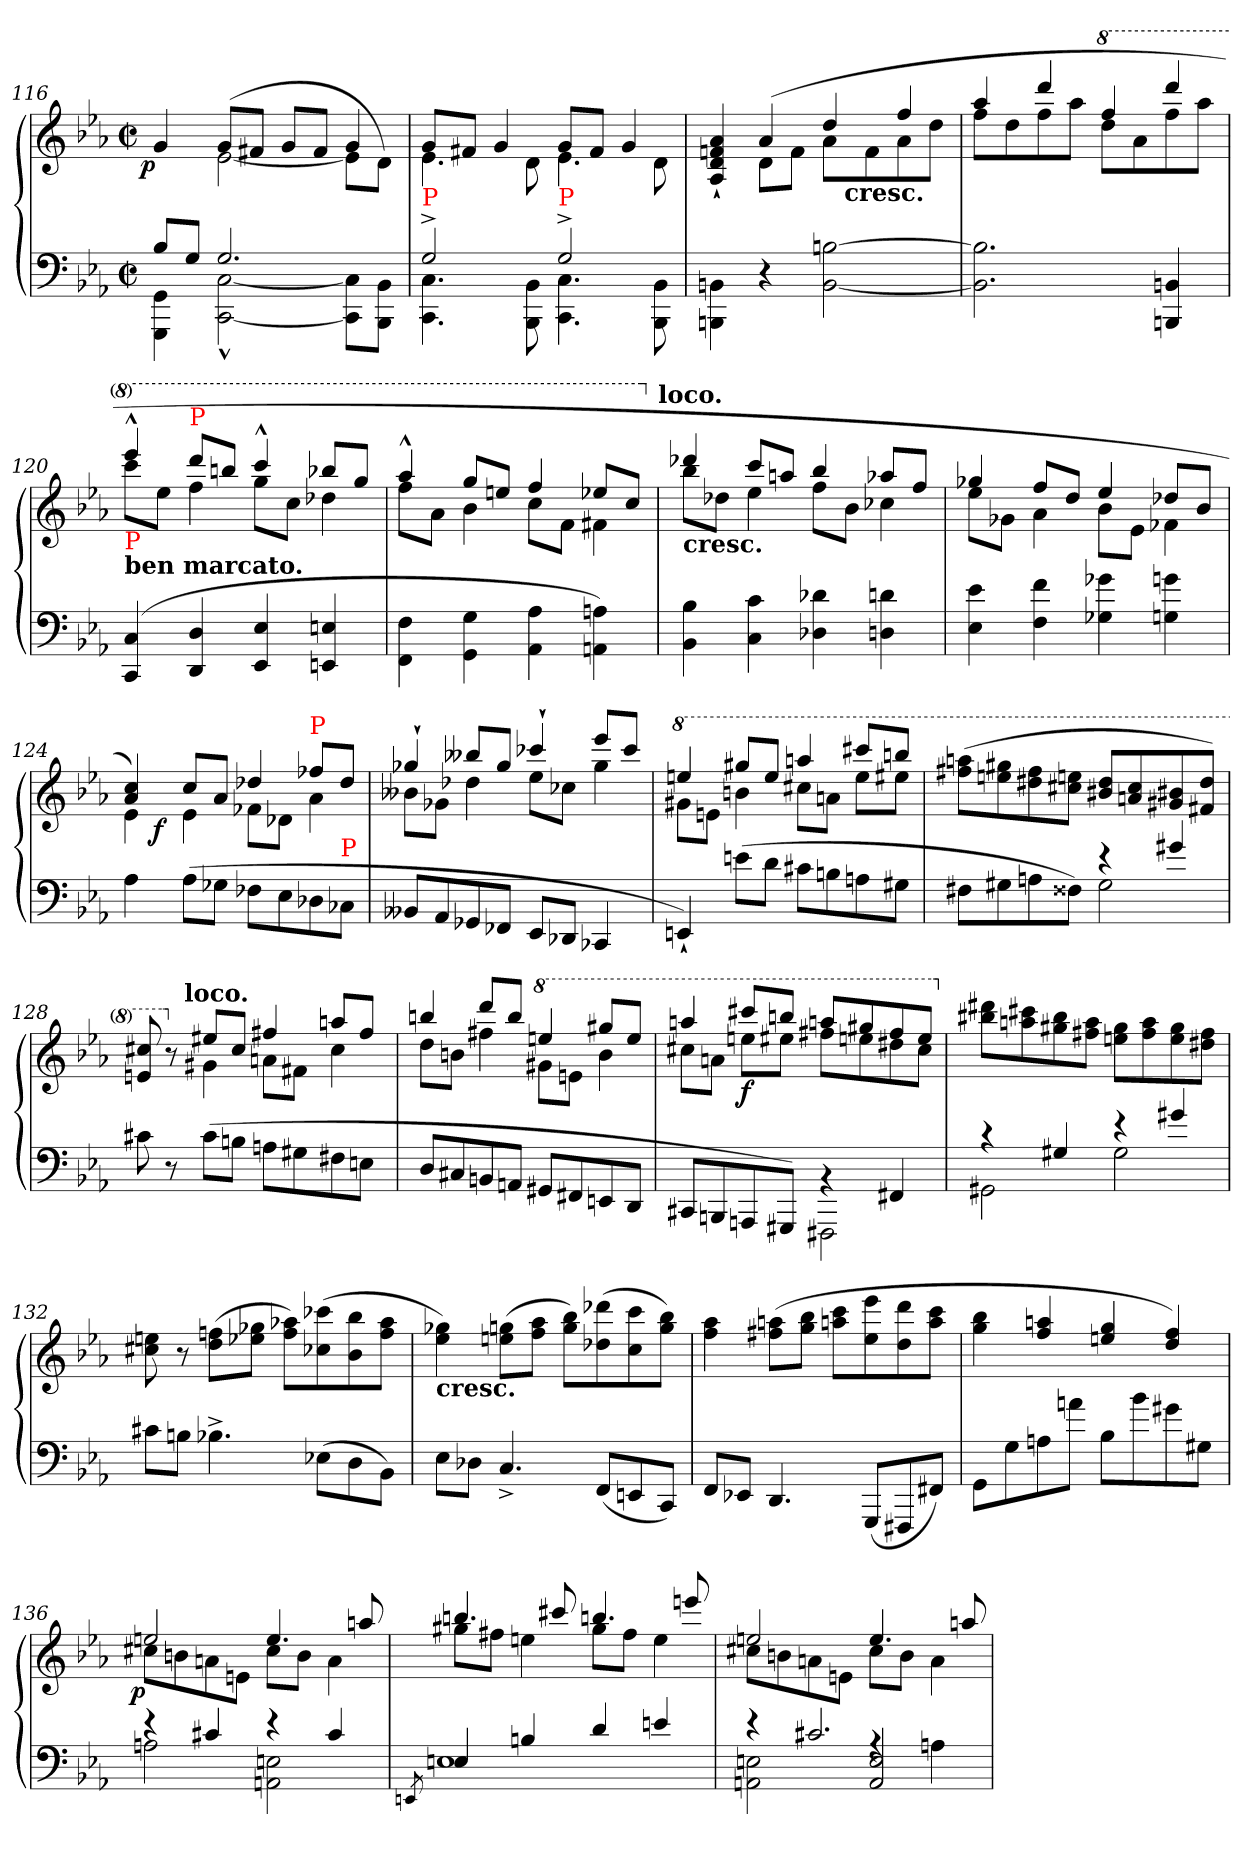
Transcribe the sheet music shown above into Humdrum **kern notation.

**kern	**kern	**dynam
*part1	*part1	*part1
*staff2	*staff1	*staff1/2
*clefF4	*clefG2	*
*k[b-e-a-]	*k[b-e-a-]	*
*c:	*c:	*
*M2/2	*M2/2	*
*met(c|)	*met(c|)	*
=116	=116	=116
*^	*^	*
!	!	!	!	!LO:DY:b:rj
8B-L	4GG 4GGG	4g	4ryy	p
8GJ	.	.	.	.
2.G	[2C^^ [2CC^^	(8gL	[2e-	.
.	.	8f#XJ	.	.
.	.	8gL	.	.
.	.	8f#J	.	.
.	8C] 8CC]L	4g	8e-L]	.
.	8BB- 8BBB-J	.	8dJ)	.
=117	=117	=117	=117	=117
!LO:TX:a:color=red:t=P	!	!	!	!
2G^	4.C 4.CC	8gL	4.e-	.
.	.	8f#XJ	.	.
.	.	4g	.	.
.	8BB- 8BBB-	.	8d	.
!LO:TX:a:color=red:t=P	!	!	!	!
2G^	4.C 4.CC	8gL	4.e-	.
.	.	8f#J	.	.
.	.	4g	.	.
.	8BB- 8BBB-	.	8d	.
*v	*v	*	*	*
=118	=118	=118	=118
*	*	*^	*
4BBn\ 4BBBn\	4a-`> 4fn`> 4d`> 4A-`>	4ryy	2ryy	.
4r	(4a-	8dL	.	.
.	.	8fJ	.	.
[2Bn [2BB	4dd	8a-L	16ryy	.
!	!	!	!LO:TX:b:B:t=cresc.	!
.	.	.	4..ryy	.
.	.	8f	.	.
.	4ff	8a-	.	.
.	.	8ddJ	.	.
*	*	*v	*v	*
=119	=119	=119	=119
2.B] 2.BB]	4aa-	8ffL	.
.	.	8dd	.
.	4ddd	8ff	.
.	.	8aa-J	.
*	*8va	*	*
.	4fff	8dddL	.
.	.	8aa-	.
4BBn 4BBBn	4dddd	8fff	.
.	.	8aaa-J	.
=120	=120	=120	=120
!LO:TX:a:B:t=ben marcato.	!	!	!
!LO:TX:a:color=red:t=P	!	!	!
!	!	!	!LO:DY:b
!	!	!	!LO:DY:n=1:b
(4C 4CC	4eeee-^^	8ccccL	fz fz
.	.	8eee-J	.
!	!LO:TX:a:color=red:t=P	!	!
4D 4DD	8ddddL	4fff	.
.	8bbbnJ	.	.
4E- 4EE-	4cccc^^	8gggL	.
.	.	8cccJ	.
4En 4EEn	8bbb-XL	4ddd-X	.
.	8gggJ	.	.
=121	=121	=121	=121
4F\ 4FF\	4aaa-^^	8fffL	.
.	.	8aa-J	.
4G\ 4GG\	8gggL	4bb-	.
.	8eeenJ	.	.
4A- 4AA-	4fff	8cccL	.
.	.	8ffJ	.
4An 4AAn)	8eee-XL	4ff#X	.
.	8cccJ	.	.
!	!LO:TX:a:B:t=loco.	!	!
=122	=122	=122	=122
*	*X8va	*	*
!	!LO:TX:b:B:t=cresc.	!	!
4B- 4BB-	4ddd-X	8bb-L	.
.	.	8dd-XJ	.
4c 4C	8cccL	4ee-	.
.	8aanJ	.	.
4d-X 4D-X	4bb-	8ffL	.
.	.	8b-J	.
4dn 4Dn	8aa-XL	4cc-X	.
.	8ffJ	.	.
=123	=123	=123	=123
4e- 4E-	4gg-X	8ee-L	.
.	.	8g-XJ	.
4f 4F	8ffL	4a-	.
.	8ddJ	.	.
4g-X 4G-X	4ee-	8b-L	.
.	.	8e-J	.
4gn 4Gn	8dd-XL	4f-X	.
.	8b-J	.	.
=124	=124	=124	=124
*	*	*^	*
4A-	4cc 4a-)	4e-	8ryy	.
!	!	!	!	!LO:DY:b
.	.	.	2..ryy	f
(>8A-L	8ccL	4e-	.	.
8G-XJ	8a-J	.	.	.
8F-XL	4dd-X	8f-XL	.	.
8E-	.	8d-XJ	.	.
!	!LO:TX:a:color=red:t=P	!	!	!
8D-X	8ff-XL	4a-	.	.
!LO:TX:a:color=red:t=P	!	!	!	!
8C-XJ	8dd-J	.	.	.
*	*	*v	*v	*
=125	=125	=125	=125
8BB--XL	4gg-X`	8b--XL	.
8AA-	.	8g-XJ	.
8GG-X	8bb--XL	4dd-X	.
8FF-XJ	8gg-J	.	.
8EE-L	4ccc-X`	8ee-L	.
8DD-XJ	.	8cc-XJ	.
4CC-X	8eee-L	4gg-	.
.	8ccc-J	.	.
=126	=126	=126	=126
*	*8va	*	*
4EEn`)	4eeen	8gg#XL	.
.	.	8eenJ	.
(8enL	8ggg#XL	4bbn	.
8dJ	8eeeJ	.	.
8c#XL	4aaan	8ccc#XL	.
8Bn	.	8aanJ	.
8An	8cccc#XL	8eeeL	.
8G#XJ	8bbbnJ	8eee#XJ	.
*	*v	*v	*
=127	=127	=127
*^	*	*
2ryy	8F#XL	(8aaan 8fff#XL	.
.	8G#X	8ggg#X 8eeen	.
.	8An	8fff# 8ddd#X	.
.	8F##XJ)	8eeen 8ccc#XJ	.
4re	2G#	8ddd# 8bb#XL	.
.	.	8ccc# 8aan	.
4g#X	.	8bb#X 8gg#	.
.	.	8ddd# 8ff#XJ)	.
*v	*v	*	*
=128	=128	=128
*	*^	*
*	*	*^	*
8c#X	8ccc#X 8een	4ryy	8.ryy	.
*	*X8va	*	*	*
8r	8r	.	.	.
!	!	!	!LO:TX:a:B:t=loco.	!
.	.	.	2ryy	.
(>8c#L	8ee#XL	4g#X	.	.
8BnJ	8cc#J	.	.	.
8AnL	4ff#X	8anL	.	.
8G#X	.	8f#XJ	.	.
.	.	.	4ryy	.
8F#X	8aanL	4cc#	.	.
8EnJ	8ff#J	.	.	.
.	.	.	16ryy	.
*	*	*v	*v	*
=129	=129	=129	=129
8DL	4bbn	8ddL	.
8C#X	.	8bnJ	.
8BBn	8dddL	4ff#X	.
8AAnJ	8bbJ	.	.
*	*8va	*	*
8GG#XL	4eeen	8gg#XL	.
8FF#X	.	8eenJ	.
8EEn	8ggg#XL	4bb	.
8DDJ	8eeeJ	.	.
=130	=130	=130	=130
*^	*	*	*
8CC#XL	2ryy	4aaan	8ccc#XL	.
8BBBn	.	.	8aanJ	.
!	!	!	!	!LO:DY:b
8AAAn	.	8cccc#XL	8eeenL	f
8GGG#XJ)	.	8bbbnJ	8eee#XJ	.
4rBB	2FFF#X	8aaanL	8fff#XL	.
.	.	8ggg#X	8eeen	.
4FF#X	.	8fff#	8ddd#X	.
.	.	8eeeJ	8ccc#J	.
*	*	*v	*v	*
=131	=131	=131	=131
*	*	*X8va	*
*	*	*^	*
!	!	!LO:TX:a:B:t=loco.	!	!
*	*	*v	*v	*
4rc	2GG#X	8ddd#X 8bb#XL	.
.	.	8ccc#X 8aan	.
4G#X	.	8bb# 8gg#X	.
.	.	8aa 8ff#XJ	.
4re	2G#	8gg# 8eenL	.
.	.	8aa 8ff#	.
4g#X	.	8gg# 8ee	.
.	.	8ff# 8dd#XJ	.
*v	*v	*	*
=132	=132	=132
8c#XL	8een 8cc#X	.
8BnJ	8r	.
4.B-X^	(8ffn 8ddL	.
.	8gg-X 8ee-XJ	.
.	8aa-X 8ffL)	.
(8E-X\L	(8ccc-X 8cc-X	.
8D\	8bb- 8b-	.
8BB-\J)	8aa- 8ffJ	.
=133	=133	=133
!	!LO:TX:b:B:t=cresc.	!
8E-L	4gg-X 4ee-)	.
8D-XJ	.	.
4.C^>	(8ggn 8eenL	.
.	8aa- 8ffJ	.
.	8bb- 8ggL)	.
(8FFL	(8ddd-X 8dd-X	.
8EEn	8ccc 8cc	.
8CCJ)	8bb- 8ggJ)	.
=134	=134	=134
8FFL	4aa- 4ff	.
8EE-XJ	.	.
4.DD	(8aan 8ff#XL	.
.	8bb- 8ggJ	.
.	8ccc 8aanL	.
(>8GGGL	8eee- 8ee-	.
8FFF#X	8ddd 8dd	.
8FF#XJ)	8ccc 8aaJ	.
=135	=135	=135
8GGL	4bb- 4gg	.
8G	.	.
8An	4aan/ 4ff/	.
8an\J	.	.
8B-L	4gg/ 4een/	.
8b-\	.	.
8g#X\	4ff/ 4dd/)	.
8G#XJ	.	.
=136	=136	=136
*^	*^	*
!	!	!	!	!LO:DY:b:rj
4re	2An	2een	8cc#XL	p
.	.	.	8bn	.
4c#X	.	.	8an	.
.	.	.	8enJ	.
4re	2En 2AAn	4.ee	8cc#L	.
.	.	.	8bJ	.
4c#	.	.	4a	.
.	.	8aan	.	.
=137	=137	=137	=137	=137
8qEEn/	.	.	.	.
4En	1E	4.bbn	8gg#XL	.
.	.	.	8ff#XJ	.
4Bn	.	.	4een	.
.	.	8ccc#X	.	.
4d	.	4.bbn	8gg#L	.
.	.	.	8ff#J	.
4en	.	.	4ee	.
.	.	8eeen	.	.
=138	=138	=138	=138	=138
*	*^	*	*	*
4re	2En 2AAn	2ryy	2een	8cc#XL	.
.	.	.	.	8bn	.
2.c#X	.	.	.	8an	.
.	.	.	.	8enJ	.
.	4rA	2E 2AA	4.ee	8cc#L	.
.	.	.	.	8bJ	.
.	4An	.	.	4a	.
.	.	.	8aan	.	.
*v	*v	*v	*	*	*
*	*v	*v	*
=	=	=
*-	*-	*-
